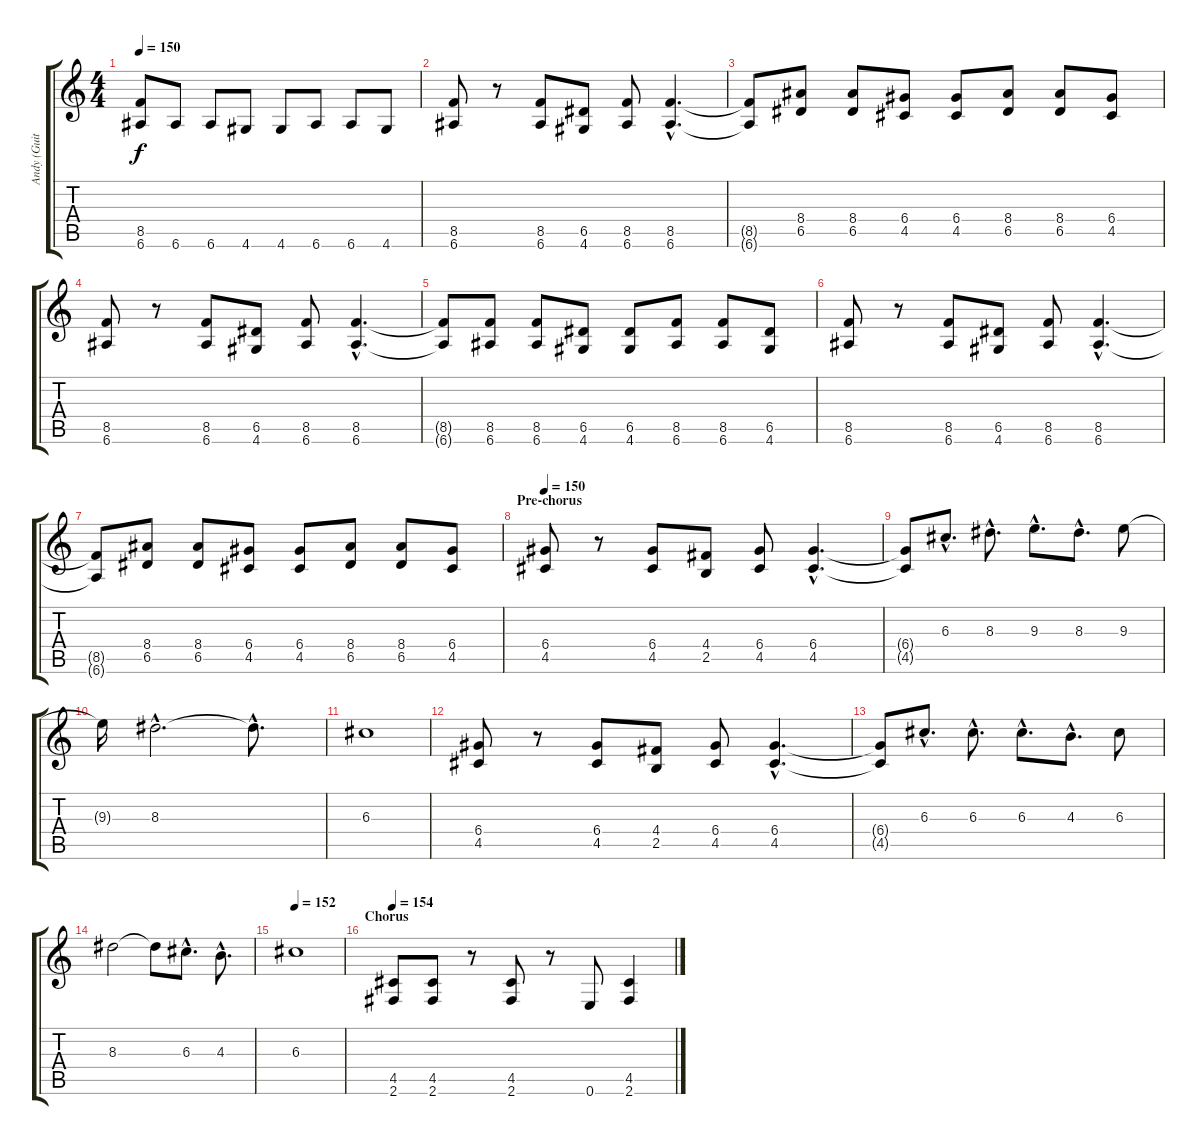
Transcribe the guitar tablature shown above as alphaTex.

\track ("Andy (Guitar)" "Andy (Guit") {instrument overdrivenguitar}
\staff {score tabs}
\tuning (E4 B3 G3 D3 A2 E2) {hide}
\ts (4 4)
\tempo 150
\clef g2
\ks c
(8.5{t} 6.6{t}).8{dy f} 6.6.8 6.6.8 4.6.8 4.6.8 6.6.8 6.6.8 4.6.8 |
(8.5 6.6).8 r.8 (8.5 6.6).8 (6.5 4.6).8 (8.5 6.6).8 (8.5{hac} 6.6{hac}).4{d} |
(8.5{t} 6.6{t}).8 (8.4 6.5).8 (8.4 6.5).8 (6.4 4.5).8 (6.4 4.5).8 (8.4 6.5).8 (8.4 6.5).8 (6.4 4.5).8 |
(8.5 6.6).8 r.8 (8.5 6.6).8 (6.5 4.6).8 (8.5 6.6).8 (8.5{hac} 6.6{hac}).4{d} |
(8.5{t} 6.6{t}).8 (8.5 6.6).8 (8.5 6.6).8 (6.5 4.6).8 (6.5 4.6).8 (8.5 6.6).8 (8.5 6.6).8 (6.5 4.6).8 |
(8.5 6.6).8 r.8 (8.5 6.6).8 (6.5 4.6).8 (8.5 6.6).8 (8.5{hac} 6.6{hac}).4{d} |
(8.5{t} 6.6{t}).8 (8.4 6.5).8 (8.4 6.5).8 (6.4 4.5).8 (6.4 4.5).8 (8.4 6.5).8 (8.4 6.5).8 (6.4 4.5).8 |
\section ("" "Pre-chorus")
\tempo 150
(6.4 4.5).8 r.8 (6.4 4.5).8 (4.4 2.5).8 (6.4 4.5).8 (6.4{hac} 4.5{hac}).4{d} |
(6.4{t} 4.5{t}).8 6.3{hac}.8{d} 8.3{hac}.8{d} 9.3{hac}.8{d} 8.3{hac}.8{d} 9.3.8 |
9.3{t}.16 8.3{hac}.2{d} 8.3{hac t}.8{d} |
6.3.1 |
(6.4 4.5).8 r.8 (6.4 4.5).8 (4.4 2.5).8 (6.4 4.5).8 (6.4{hac} 4.5{hac}).4{d} |
(6.4{t} 4.5{t}).8 6.3{hac}.8{d} 6.3{hac}.8{d} 6.3{hac}.8{d} 4.3{hac}.8{d} 6.3.8 |
8.3.2 8.3{t}.8 6.3{hac}.8{d} 4.3{hac}.8{d} |
\tempo 152
6.3.1 |
\section ("" "Chorus")
\tempo 154
(4.5 2.6).8 (4.5 2.6).8 r.8 (4.5 2.6).8 r.8 0.6.8 (4.5 2.6).4
